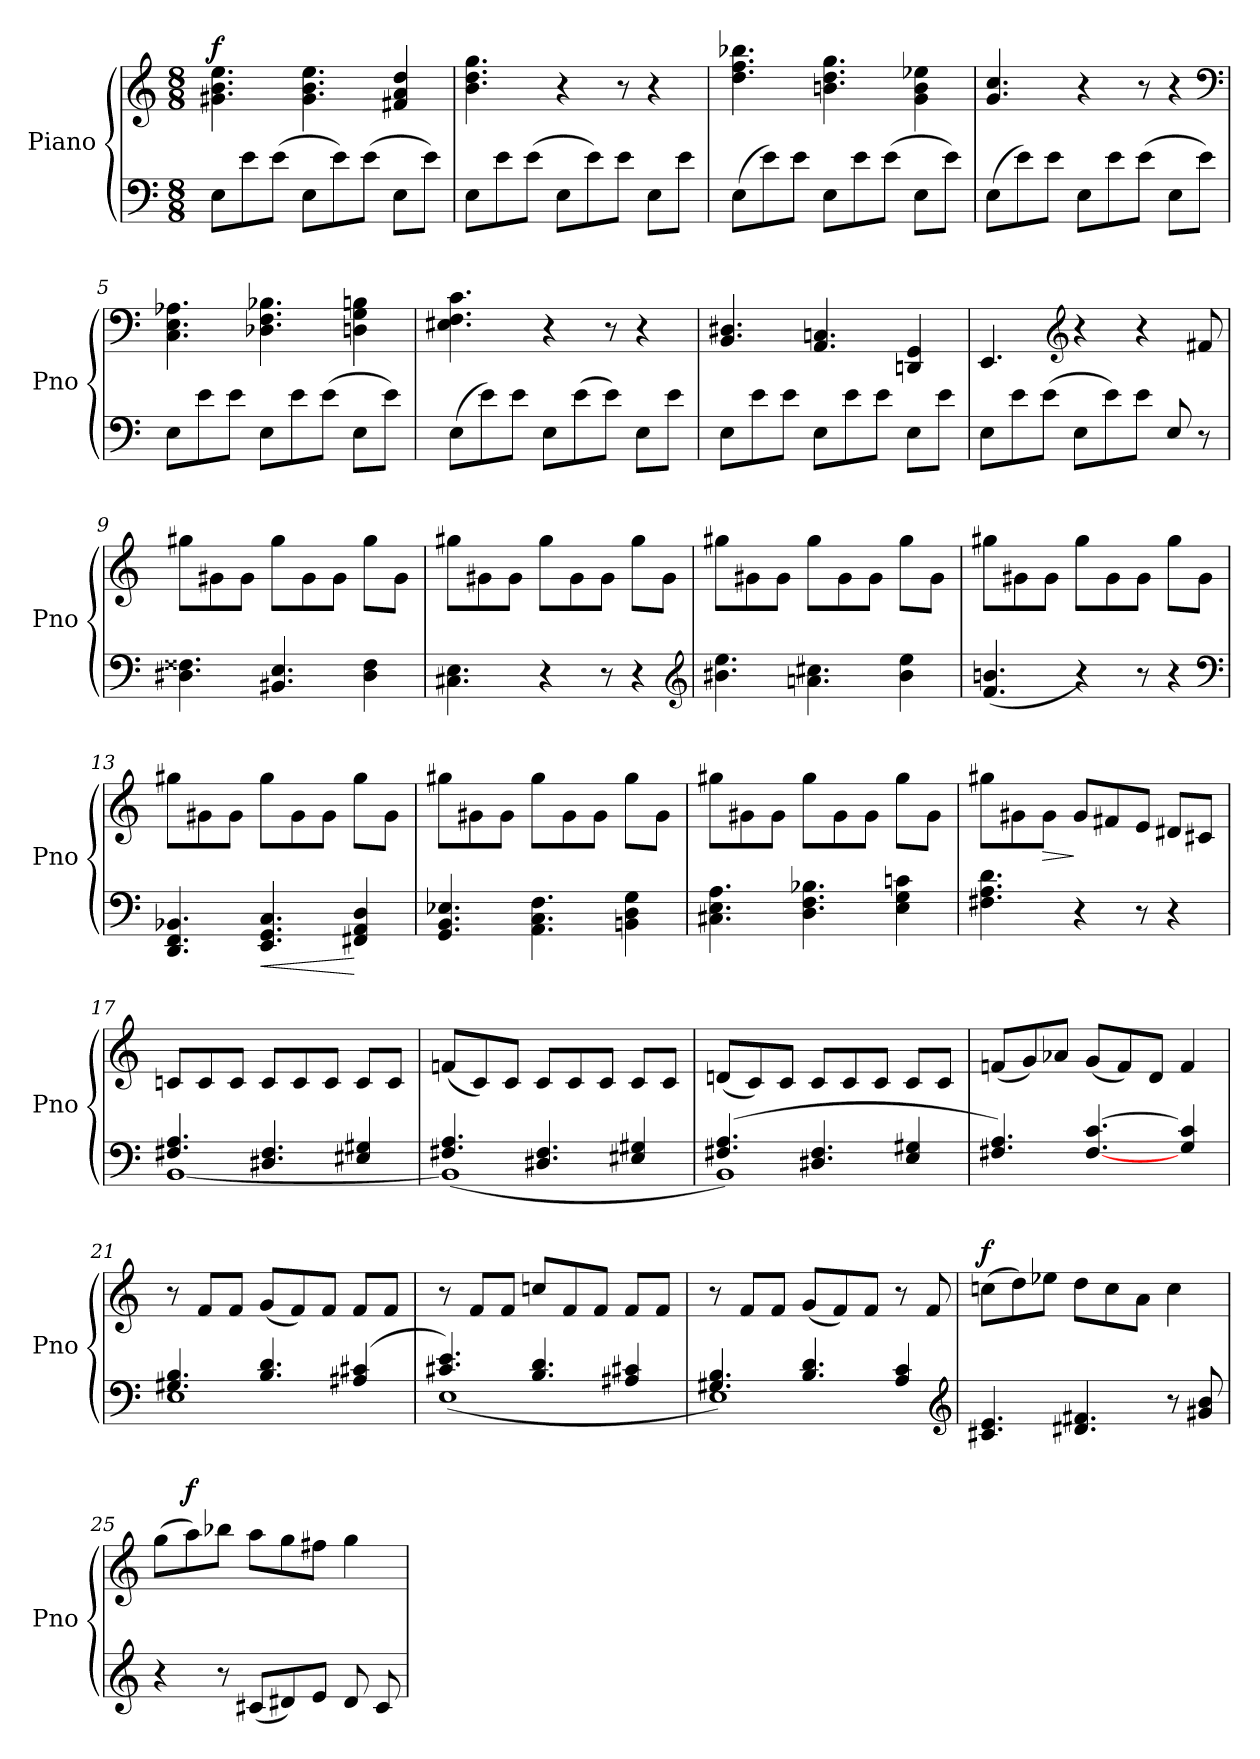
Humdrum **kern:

**kern	**dynam	**kern	**dynam
*part2	*part2	*part1	*part1
*staff2	*staff2	*staff1	*staff1
*I"Piano	*	*I"Piano	*
*I'Pno	*	*I'Pno	*
*clefF4	*	*clefG2	*
*M8/8	*	*M8/8	*
*MM224	*	*MM100	*
=1	=1	=1	=1
!	!	!	!LO:DY:a
8E\L	.	4.g#X\ 4.b\ 4.ee\	f
8e\	.	.	.
(8e\J	.	.	.
8E\L	.	4.g#\ 4.b\ 4.ee\	.
8e\)	.	.	.
(8e\J	.	.	.
8E\L	.	4f#X/ 4a/ 4dd/	.
8e\J)	.	.	.
=2	=2	=2	=2
8E\L	.	4.b\ 4.dd\ 4.gg\	.
8e\	.	.	.
(8e\J	.	.	.
8E\L	.	4r	.
8e\)	.	.	.
8e\J	.	8r	.
8E\L	.	4r	.
8e\J	.	.	.
=3	=3	=3	=3
(8E\L	.	4.dd\ 4.ff\ 4.bb-X\	.
8e\)	.	.	.
8e\J	.	.	.
8E\L	.	4.bn\ 4.dd\ 4.gg\	.
8e\	.	.	.
(8e\J	.	.	.
8E\L	.	4g\ 4b\ 4ee-X\	.
8e\J)	.	.	.
=4	=4	=4	=4
(8E\L	.	4.g/ 4.cc/	.
8e\)	.	.	.
8e\J	.	.	.
8E\L	.	4r	.
8e\	.	.	.
(8e\J	.	8r	.
8E\L	.	4r	.
8e\J)	.	.	.
*	*	*clefF4	*
!!LO:LB:g=z
=5	=5	=5	=5
8E\L	.	4.C\ 4.E\ 4.A-X\	.
8e\	.	.	.
8e\J	.	.	.
8E\L	.	4.D-X\ 4.F\ 4.B-X\	.
8e\	.	.	.
(8e\J	.	.	.
8E\L	.	4Dn\ 4G\ 4Bn\	.
8e\J)	.	.	.
=6	=6	=6	=6
(8E\L	.	4.E#X\ 4.F\ 4.c\	.
8e\)	.	.	.
8e\J	.	.	.
8E\L	.	4r	.
(8e\	.	.	.
8e\J)	.	8r	.
8E\L	.	4r	.
8e\J	.	.	.
=7	=7	=7	=7
8E\L	.	4.BB/ 4.D#X/	.
8e\	.	.	.
8e\J	.	.	.
8E\L	.	4.AA/ 4.Cn/	.
8e\	.	.	.
8e\J	.	.	.
8E\L	.	4DDn/ 4GG/	.
8e\J	.	.	.
=8	=8	=8	=8
8E\L	.	4.EE/	.
8e\	.	.	.
(8e\J	.	.	.
*	*	*clefG2	*
8E\L	.	4r	.
8e\)	.	.	.
8e\J	.	4r	.
8E/L	.	.	.
8r	.	8f#X/	.
!!LO:LB:g=z
=9	=9	=9	=9
4.D#X\ 4.F##X\	.	8gg#X\L	.
.	.	8g#X\	.
.	.	8g#\J	.
4.BB#X/ 4.E/	.	8gg#\L	.
.	.	8g#\	.
.	.	8g#\J	.
4D#\ 4F##\	.	8gg#\L	.
.	.	8g#\J	.
=10	=10	=10	=10
4.C#X\ 4.E\	.	8gg#X\L	.
.	.	8g#X\	.
.	.	8g#\J	.
4r	.	8gg#\L	.
.	.	8g#\	.
8r	.	8g#\J	.
4r	.	8gg#\L	.
.	.	8g#\J	.
*clefG2	*	*	*
=11	=11	=11	=11
4.b#X\ 4.ee\	.	8gg#X\L	.
.	.	8g#X\	.
.	.	8g#\J	.
4.an\ 4.cc#X\	.	8gg#\L	.
.	.	8g#\	.
.	.	8g#\J	.
4b#\ 4ee\	.	8gg#\L	.
.	.	8g#\J	.
=12	=12	=12	=12
(4.f/ 4.bn/	.	8gg#X\L	.
.	.	8g#X\	.
.	.	8g#\J	.
4r)	.	8gg#\L	.
.	.	8g#\	.
8r	.	8g#\J	.
4r	.	8gg#\L	.
.	.	8g#\J	.
*clefF4	*	*	*
!!LO:LB:g=z
=13	=13	=13	=13
4.DD/ 4.FF/ 4.BB-X/	.	8gg#X\L	.
.	.	8g#X\	.
.	.	8g#\J	.
!	!LO:HP:b	!	!
4.EE/ 4.GG/ 4.C/	<	8gg#\L	.
.	.	8g#\	.
.	.	8g#\J	.
4FF#X/ 4AA/ 4D/	[	8gg#\L	.
.	.	8g#\J	.
=14	=14	=14	=14
4.GG/ 4.BB/ 4.E-X/	.	8gg#X\L	.
.	.	8g#X\	.
.	.	8g#\J	.
4.AA\ 4.C\ 4.F\	.	8gg#\L	.
.	.	8g#\	.
.	.	8g#\J	.
4BBn\ 4D\ 4G\	.	8gg#\L	.
.	.	8g#\J	.
=15	=15	=15	=15
4.C#X\ 4.E\ 4.A\	.	8gg#X\L	.
.	.	8g#X\	.
.	.	8g#\J	.
4.D\ 4.F\ 4.B-X\	.	8gg#\L	.
.	.	8g#\	.
.	.	8g#\J	.
4E\ 4G\ 4cn\	.	8gg#\L	.
.	.	8g#\J	.
=16	=16	=16	=16
4.F#X\ 4.A\ 4.d\	.	8gg#X\L	.
.	.	8g#X\	.
!	!	!	!LO:HP:b
.	.	8g#\J	>
4r	.	8g#/L	]
.	.	8f#X/	.
8r	.	8e/J	.
4r	.	8d#X/L	.
.	.	8c#X/J	.
!!LO:LB:g=z
=17	=17	=17	=17
*^	*	*	*
4.F#X/ 4.A/	[1BB/	.	8cn/L	.
.	.	.	8c/	.
.	.	.	8c/J	.
4.D#X/ 4.F#/	.	.	8c/L	.
.	.	.	8c/	.
.	.	.	8c/J	.
4E#X/ 4G#X/	.	.	8c/L	.
.	.	.	8c/J	.
=18	=18	=18	=18	=18
4.F#X/ 4.A/	(1BB/]	.	(8fn/L	.
.	.	.	8c/)	.
.	.	.	8c/J	.
4.D#X/ 4.F#/	.	.	8c/L	.
.	.	.	8c/	.
.	.	.	8c/J	.
4E#X/ 4G#X/	.	.	8c/L	.
.	.	.	8c/J	.
=19	=19	=19	=19	=19
(4.F#X/ 4.A/	1BB/)	.	(8dn/L	.
.	.	.	8c/)	.
.	.	.	8c/J	.
4.D#X/ 4.F#/	.	.	8c/L	.
.	.	.	8c/	.
.	.	.	8c/J	.
4E/ 4G#X/	.	.	8c/L	.
.	.	.	8c/J	.
*v	*v	*	*	*
=20	=20	=20	=20
4.F#X/ 4.A/)	.	(8fn/L	.
.	.	8g/)	.
.	.	8a-X/J	.
[4.F#/ [4.c/	.	(8g/L	.
.	.	8f/)	.
.	.	8d/J	.
4G/ 4c/]	.	4f/	.
!!LO:LB:g=z
=21	=21	=21	=21
*^	*	*	*
4.G#X/ 4.B/	1E/	.	8r	.
.	.	.	8f/L	.
.	.	.	8f/J	.
4.B/ 4.d/	.	.	(8g/L	.
.	.	.	8f/)	.
.	.	.	8f/J	.
(4A#X/ 4c#X/	.	.	8f/L	.
.	.	.	8f/J	.
=22	=22	=22	=22	=22
4.c#X/ 4.e/)	(1E/	.	8r	.
.	.	.	8f/L	.
.	.	.	8f/J	.
4.B/ 4.d/	.	.	8ccn/L	.
.	.	.	8f/	.
.	.	.	8f/J	.
4A#X/ 4c#X/	.	.	8f/L	.
.	.	.	8f/J	.
=23	=23	=23	=23	=23
4.G#X/ 4.B/	1E/)	.	8r	.
.	.	.	8f/L	.
.	.	.	8f/J	.
4.B/ 4.d/	.	.	(8g/L	.
.	.	.	8f/)	.
.	.	.	8f/J	.
4A/ 4c/	.	.	8r	.
.	.	.	8f/	.
*v	*v	*	*	*
*clefG2	*	*	*
=24	=24	=24	=24
!	!	!	!LO:DY:a
4.c#X/ 4.e/	.	(8ccn\L	f
.	.	8dd\)	.
.	.	8ee-X\J	.
4.d#X/ 4.f#X/	.	8dd\L	.
.	.	8cc\	.
.	.	8a\J	.
8r	.	4cc\	.
8g#X/ 8b/	.	.	.
!!LO:LB:g=z
=25	=25	=25	=25
4r	.	(8gg\L	.
!	!	!	!LO:DY:a
.	.	8aa\)	f
8r	.	8bb-X\J	.
(8c#X/L	.	8aa\L	.
8d#X/)	.	8gg\	.
8e/J	.	8ff#X\J	.
8d#/L	.	4gg\	.
8c#/	.	.	.
=	=	=	=
*-	*-	*-	*-
